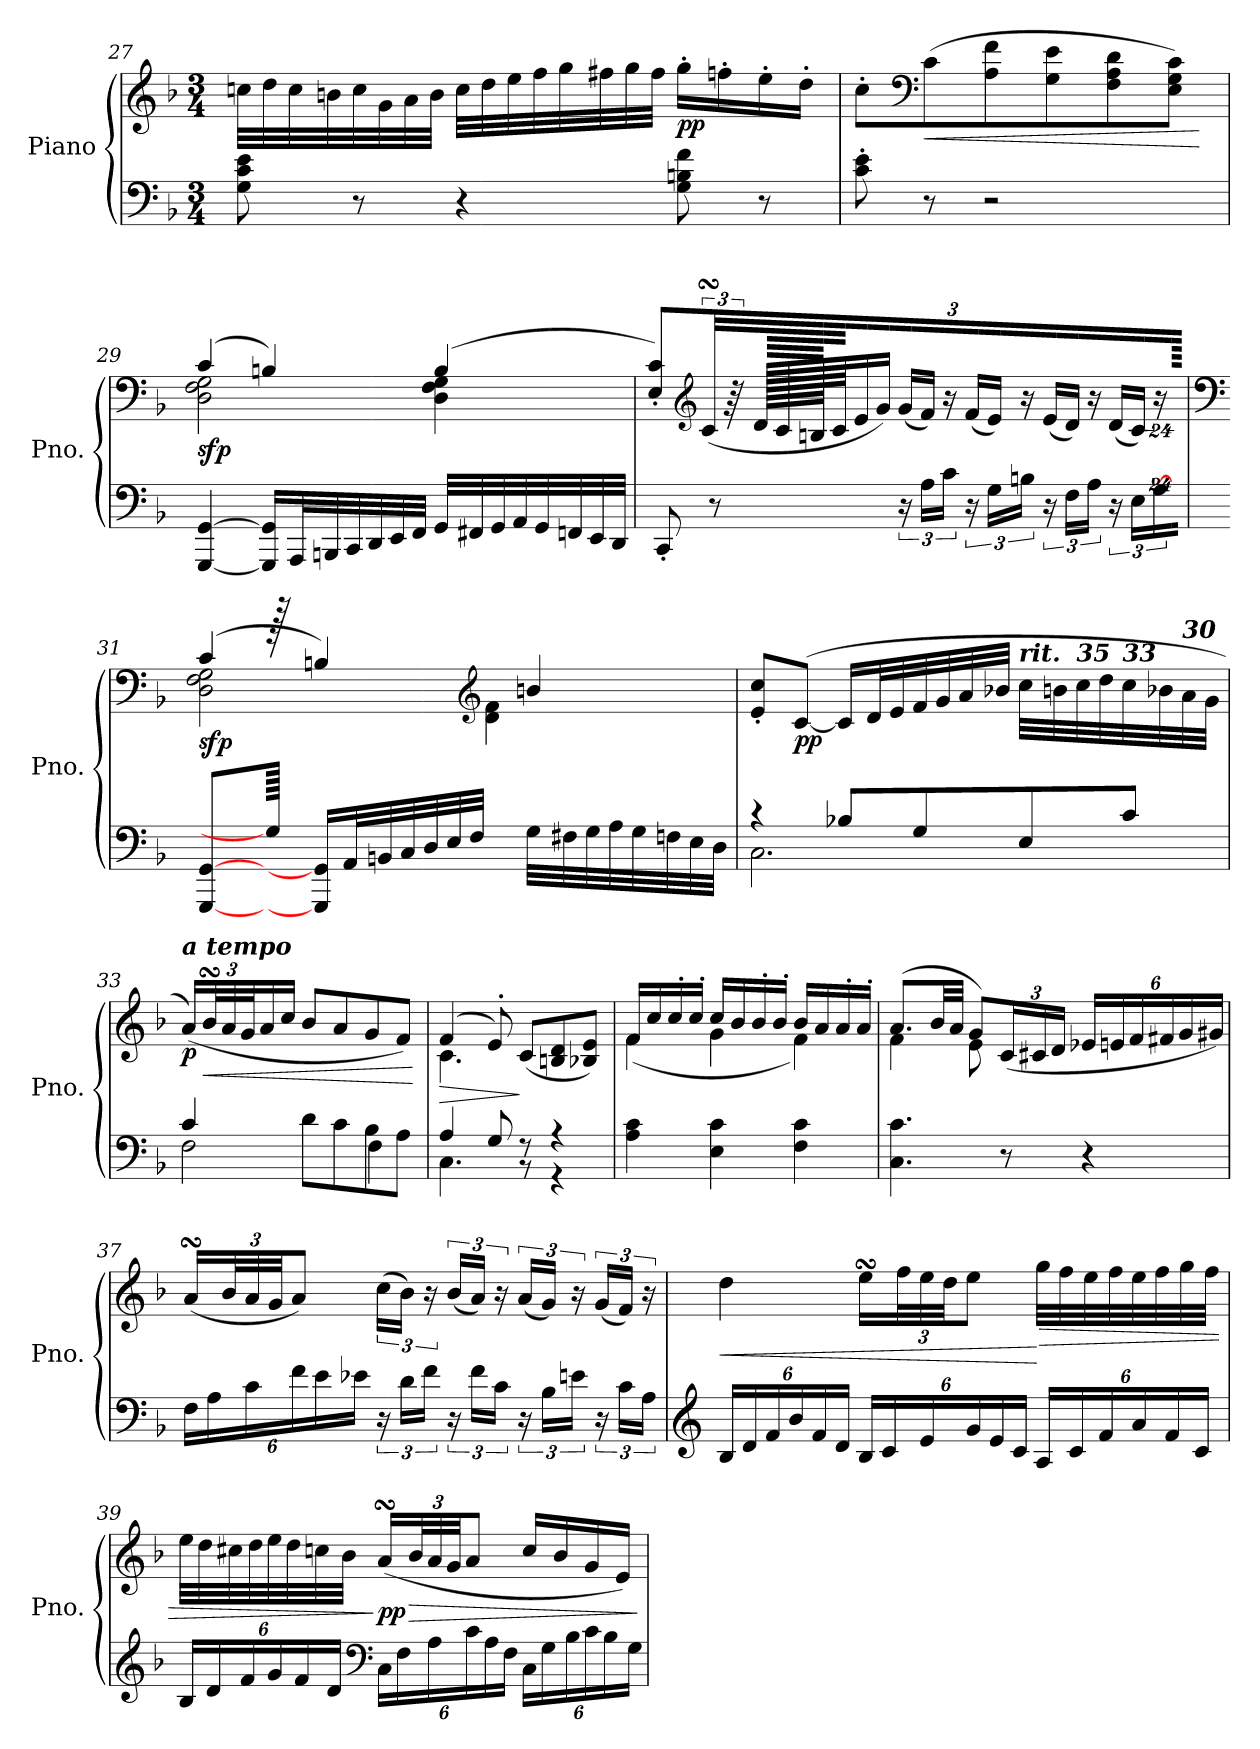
**kern	**kern	**dynam
*part1	*part1	*part1
*staff2	*staff1	*staff1/2
*I"Piano	*	*
*I'Pno.	*	*
*clefF4	*clefG2	*
*k[b-]	*k[b-]	*
*M3/4	*M3/4	*
=27	=27	=27
8G\ 8c\ 8e\	32ccn\LLL	.
.	32dd\	.
.	32cc\	.
.	32bn\	.
8r	32cc\	.
.	32g\	.
.	32a\	.
.	32b\JJJ	.
4r	32cc\LLL	.
.	32dd\	.
.	32ee\	.
.	32ff\	.
.	32gg\	.
.	32ff#X\	.
.	32gg\	.
.	32ff#\JJJ	.
!	!	!LO:DY:b
8G\ 8Bn\ 8f\	16gg'\LL	pp
.	16ffn'\	.
8r	16ee'\	.
.	16dd'\JJ	.
!!LO:PB:g=z
=28	=28	=28
8c\' 8e\'	8cc'\L	.
*	*clefF4	*
!	!	!LO:HP:b
8r	(>8c\	<
2r	8A\ 8f\	.
.	8G\ 8e\	.
.	8F\ 8A\ 8d\	.
.	8E\ 8G\ 8c\J)	.
.	.	[
!!LO:PB:g=z
=29	=29	=29
*	*^	*
!	!	!	!LO:DY:b
[4GGG/ [4GG/	(>4c/	2D\ 2F\ 2G\	sfp
16GGG/] 16GG/]LL	4Bn/)	.	.
32AAA/L	.	.	.
32BBBn/	.	.	.
32CC/	.	.	.
32DD/	.	.	.
32EE/	.	.	.
32FF/JJJ	.	.	.
32GG/LLL	(>4B/	4D\ 4F\ 4G\	.
32FF#X/	.	.	.
32GG/	.	.	.
32AA/	.	.	.
32GG/	.	.	.
32FFn/	.	.	.
32EE/	.	.	.
32DD/JJJ	.	.	.
*	*v	*v	*
=30	=30	=30
128ryy	8E/' 8c/'L)	.
8CC'/	.	.
*	*clefG2	*
.	(<48csSSS/Jkk	.
8r	.	.
.	96r	.
*	*Xbrackettup	*
.	384d/LLLLLL	.
.	384c/	.
.	384Bn/JJ	.
.	96c/JJ	.
.	24e/	.
.	24g/JJ)	.
*	*brackettup	*
24r	(<24g/LL	.
24A\LL	24f/JJ)	.
24c\JJ	24r	.
24r	(<24f/LL	.
24G\LL	24e/JJ)	.
24Bn\JJ	24r	.
24r	(<24e/LL	.
24F\LL	24d/JJ)	.
24A\JJ	24r	.
24r	(<24d/LL	.
24E\LL	24c/JJ)	.
[384%13G\JJ	384%13r	.
128ryy	128ryy	.
128ryy	128ryy	.
!!LO:LB:g=z
=31	=31	=31
*	*clefF4	*
*	*^	*
!	!	!	!LO:DY:b
[4GGG/ [4GG/	(>4c/	2D\ 2F\ 2G\	sfp
128G\JJ]	128r	.	.
16GGG/] 16GG/]LL	4Bn/)	.	.
32AA/L	.	.	.
32BBn/	.	.	.
32C/	.	.	.
32D/	.	.	.
32E/	.	.	.
32F/JJJ	.	.	.
*	*clefG2	*	*
.	.	4d\ 4f\	.
32G\LLL	4bn/	.	.
32F#X\	.	.	.
32G\	.	.	.
32A\	.	.	.
32G\	.	.	.
32Fn\	.	.	.
32E\	.	.	.
32D\JJJ	.	.	.
.	.	128ryy	.
*	*v	*v	*
=32	=32	=32
*^	*	*
4r	2.C\	8e/' 8cc/'L	.
!	!	!	!LO:DY:b
.	.	(>[8c/J	pp
8B-X/L	.	16c/LL]	.
.	.	32d/L	.
.	.	32e/	.
8G/	.	32f/	.
.	.	32g/	.
.	.	32a/	.
.	.	32b-X/JJJ	.
!	!	!LO:TX:a:Bi:t=rit.	!
8E/	.	32cc\LLL	.
.	.	32bn\	.
!	!	!LO:TX:a:Bi:t=35	!
.	.	32cc\	.
.	.	32dd\	.
!	!	!LO:TX:a:Bi:t=33	!
8c/J	.	32cc\	.
.	.	32b-X\	.
!	!	!LO:TX:a:Bi:t=30	!
.	.	32a\	.
.	.	32g\JJJ	.
=33	=33	=33	=33
!	!	!LO:TX:a:Bi:t=a tempo	!
!	!	!	!LO:DY:b
4c/	2F\	(>16a/LL)	p
*	*	*Xbrackettup	*
!	!	!	!LO:HP:b
.	.	48b-sSSs/L	<
.	.	48a/	.
.	.	48g/J	.
.	.	16a/	.
.	.	16cc/JJ	.
8d\L	.	8b-/L	.
8c\	.	8a/	.
8B-\	4F\	8g/	.
8A\J	.	8f/J)	.
*v	*v	*	*
.	.	[
!!LO:LB:g=z
=34	=34	=34
*^	*	*
!	!	!	!LO:HP:b
*	*	*^	*
4.C\	4A/	(>4f/	4.c\	>
.	8G/	8e'/)	.	.
8r	8r	(>8c/L	4.ryy	]
4r	4r	8Bn/ 8d/	.	.
.	.	8B-X/ 8e/J)	.	.
*v	*v	*	*	*
=35	=35	=35	=35
4A\ 4c\	16f/LL	(<4f\	.
.	16cc/	.	.
.	16cc'/	.	.
.	16cc'/JJ	.	.
4E\ 4c\	16cc/LL	4g\	.
.	16b-/	.	.
.	16b-'/	.	.
.	16b-'/JJ	.	.
4F\ 4c\	16b-/LL	4f\)	.
.	16a/	.	.
.	16a'/	.	.
.	16a'/JJ	.	.
=36	=36	=36	=36
4.C\ 4.c\	(>8.a/L	4f\	.
.	32b-/LL	.	.
.	32a/JJJ	.	.
.	8g/L)	8e\	.
8r	(<24c/L	4.ryy	.
.	24c#X/	.	.
.	24d/JJ	.	.
4r	24e-X/LL	.	.
.	24en/	.	.
.	24f/	.	.
.	24f#X/	.	.
.	24g/	.	.
.	24g#X/JJ)	.	.
*	*v	*v	*
!!LO:LB:g=z
=37	=37	=37
*Xbrackettup	*	*
24F\LL	(<16asSsS/LL	.
24A\	.	.
.	48b-/L	.
24c\	48a/	.
.	48g/JJ	.
24f\	8a/J)	.
24e\	.	.
24e-X\JJ	.	.
*brackettup	*brackettup	*
24r	(>24cc\LL	.
24d\LL	24b-\JJ)	.
24f\JJ	24r	.
24r	(<24b-/LL	.
24f\LL	24a/JJ)	.
24c\JJ	24r	.
24r	(<24a/LL	.
24B-\LL	24g/JJ)	.
24en\JJ	24r	.
24r	(<24g/LL	.
24c\LL	24f/JJ)	.
24A\JJ	24r	.
=38	=38	=38
*clefG2	*	*
*Xbrackettup	*	*
!	!	!LO:HP:b
24B-/LL	4dd\	<
24d/	.	.
24f/	.	.
24b-/	.	.
24f/	.	.
24d/JJ	.	.
24B-/LL	16eesSsS\LL	.
24c/	.	.
*	*Xbrackettup	*
.	48ff\L	.
24e/	48ee\	.
.	48dd\JJ	.
24g/	8ee\J	.
24e/	.	.
24c/JJ	.	.
!	!	!LO:HP:n=1:b
24A/LL	32gg\LLL	[ >
.	32ff\	.
24c/	.	.
.	32ee\	.
24f/	.	.
.	32ff\	.
24a/	32ee\	.
.	32ff\	.
24f/	.	.
.	32gg\	.
24c/JJ	.	.
.	32ff\JJJ	.
!!LO:PB:g=z
=39	=39	=39
24B-/LL	32ee\LLL	.
.	32dd\	.
24d/	.	.
.	32cc#X\	.
24f/	.	.
.	32dd\	.
24g/	32ee\	.
.	32dd\	.
24f/	.	.
.	32ccn\	.
24d/JJ	.	.
.	32b-\JJJ	.
*clefF4	*	*
!	!	!LO:DY:n=1:b
24C\LL	(<16asSsS/LL	] pp
24F\	.	.
!	!	!LO:HP:b
.	48b-/L	>
24A\	48a/	.
.	48g/JJ	.
24c\	8a/J	.
24A\	.	.
24F\JJ	.	.
24C\LL	16cc/LL	.
24G\	.	.
.	16b-/	.
24B-\	.	.
24c\	16g/	.
24B-\	.	.
.	16e/JJ)	.
24G\JJ	.	.
.	.	]
=	=	=
*-	*-	*-
